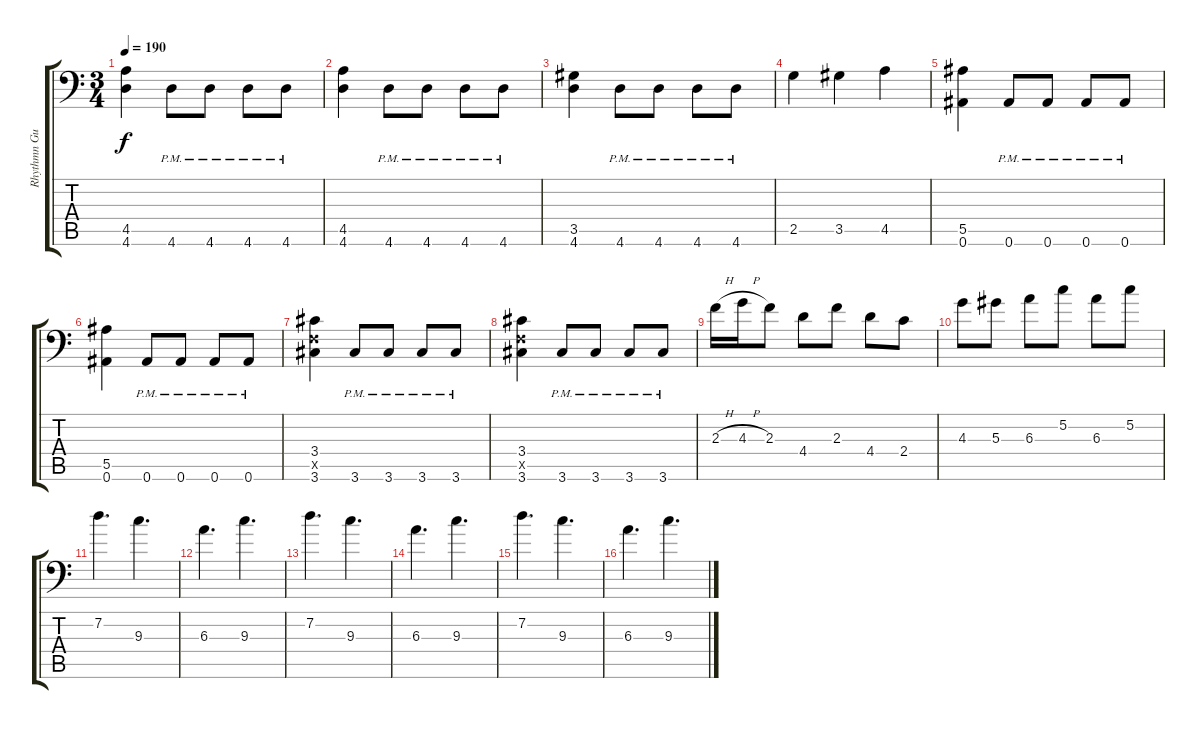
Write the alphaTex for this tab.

\track ("Rhythmn Guitar #1" "Rhythmn Gu") {instrument overdrivenguitar}
\staff {score tabs}
\tuning (C4 G3 Eb3 Bb2 F2 Bb1) {hide}
\ts (3 4)
\tempo 190
\clef f4
\ks c
(4.5 4.6).4{dy f} 4.6{pm}.8 4.6{pm}.8 4.6{pm}.8 4.6{pm}.8 |
(4.5 4.6).4 4.6{pm}.8 4.6{pm}.8 4.6{pm}.8 4.6{pm}.8 |
(3.5 4.6).4 4.6{pm}.8 4.6{pm}.8 4.6{pm}.8 4.6{pm}.8 |
2.5.4 3.5.4 4.5.4 |
(5.5 0.6).4 0.6{pm}.8 0.6{pm}.8 0.6{pm}.8 0.6{pm}.8 |
(5.5 0.6).4 0.6{pm}.8 0.6{pm}.8 0.6{pm}.8 0.6{pm}.8 |
(3.4 0.5{x} 3.6).4 3.6{pm}.8 3.6{pm}.8 3.6{pm}.8 3.6{pm}.8 |
(3.4 0.5{x} 3.6).4 3.6{pm}.8 3.6{pm}.8 3.6{pm}.8 3.6{pm}.8 |
2.3{h}.16 4.3{h}.16 2.3.8 4.4.8 2.3.8 4.4.8 2.4.8 |
4.3.8 5.3.8 6.3.8 5.2.8 6.3.8 5.2.8 |
7.2.4{d} 9.3.4{d} |
6.3.4{d} 9.3.4{d} |
7.2.4{d} 9.3.4{d} |
6.3.4{d} 9.3.4{d} |
7.2.4{d} 9.3.4{d} |
6.3.4{d} 9.3.4{d}
